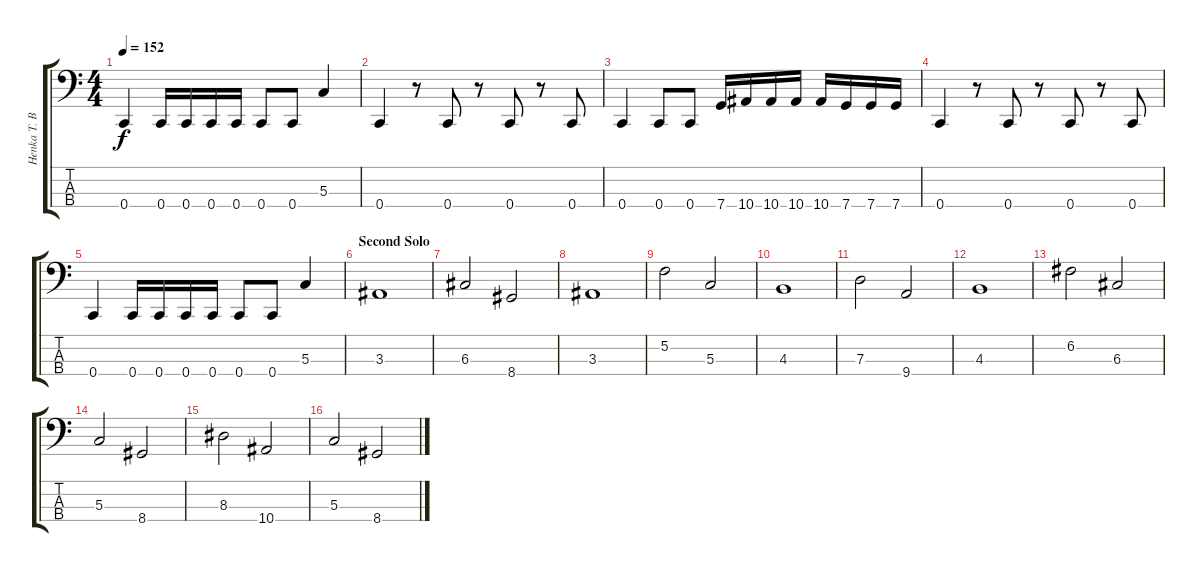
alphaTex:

\track ("Henka T. Blacksmith" "Henka T. B") {instrument electricbasspick}
\staff {score tabs}
\tuning (F2 C2 G1 C1) {hide}
\ts (4 4)
\tempo 152
\clef f4
\ks c
0.4.4{dy f} 0.4.16 0.4.16 0.4.16 0.4.16 0.4.8 0.4.8 5.3.4 |
0.4.4 r.8 0.4.8 r.8 0.4.8 r.8 0.4.8 |
0.4.4 0.4.8 0.4.8 7.4.16 10.4.16 10.4.16 10.4.16 10.4.16 7.4.16 7.4.16 7.4.16 |
0.4.4 r.8 0.4.8 r.8 0.4.8 r.8 0.4.8 |
0.4.4 0.4.16 0.4.16 0.4.16 0.4.16 0.4.8 0.4.8 5.3.4 |
\section ("" "Second Solo")
3.3.1 |
6.3.2 8.4.2 |
3.3.1 |
5.2.2 5.3.2 |
4.3.1 |
7.3.2 9.4.2 |
4.3.1 |
6.2.2 6.3.2 |
5.3.2 8.4.2 |
8.3.2 10.4.2 |
5.3.2 8.4.2
